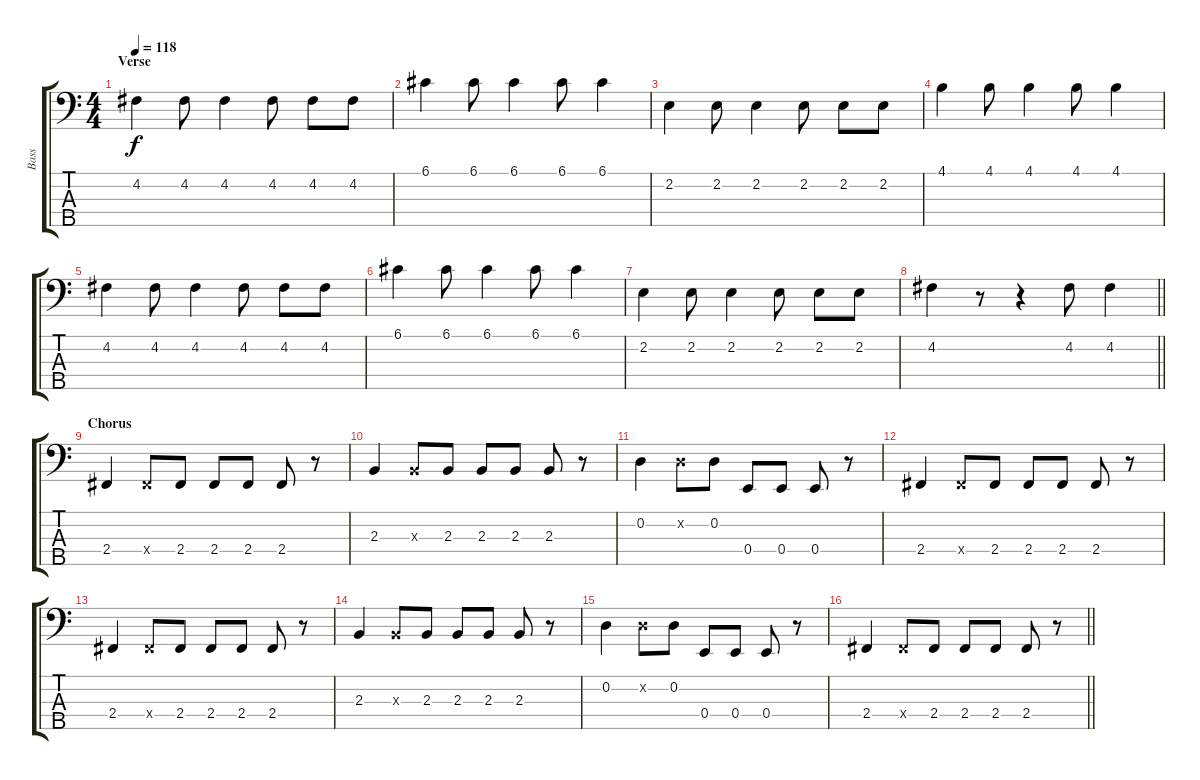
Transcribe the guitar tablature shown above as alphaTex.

\track ("Bass" "Bass") {instrument electricbassfinger}
\staff {score tabs}
\tuning (G2 D2 A1 E1 B0) {hide}
\ts (4 4)
\section ("" "Verse")
\tempo 118
\clef f4
\ks c
4.2.4{dy f} 4.2.8 4.2.4 4.2.8 4.2.8 4.2.8 |
6.1.4 6.1.8 6.1.4 6.1.8 6.1.4 |
2.2.4 2.2.8 2.2.4 2.2.8 2.2.8 2.2.8 |
4.1.4 4.1.8 4.1.4 4.1.8 4.1.4 |
4.2.4 4.2.8 4.2.4 4.2.8 4.2.8 4.2.8 |
6.1.4 6.1.8 6.1.4 6.1.8 6.1.4 |
2.2.4 2.2.8 2.2.4 2.2.8 2.2.8 2.2.8 |
\barLineRight lightlight
4.2.4 r.8 r.4 4.2.8 4.2.4 |
\section ("" "Chorus")
2.4.4 2.4{x}.8 2.4.8 2.4.8 2.4.8 2.4.8 r.8 |
2.3.4 2.3{x}.8 2.3.8 2.3.8 2.3.8 2.3.8 r.8 |
0.2.4 0.2{x}.8 0.2.8 0.4.8 0.4.8 0.4.8 r.8 |
2.4.4 2.4{x}.8 2.4.8 2.4.8 2.4.8 2.4.8 r.8 |
2.4.4 2.4{x}.8 2.4.8 2.4.8 2.4.8 2.4.8 r.8 |
2.3.4 2.3{x}.8 2.3.8 2.3.8 2.3.8 2.3.8 r.8 |
0.2.4 0.2{x}.8 0.2.8 0.4.8 0.4.8 0.4.8 r.8 |
\barLineRight lightlight
2.4.4 2.4{x}.8 2.4.8 2.4.8 2.4.8 2.4.8 r.8
